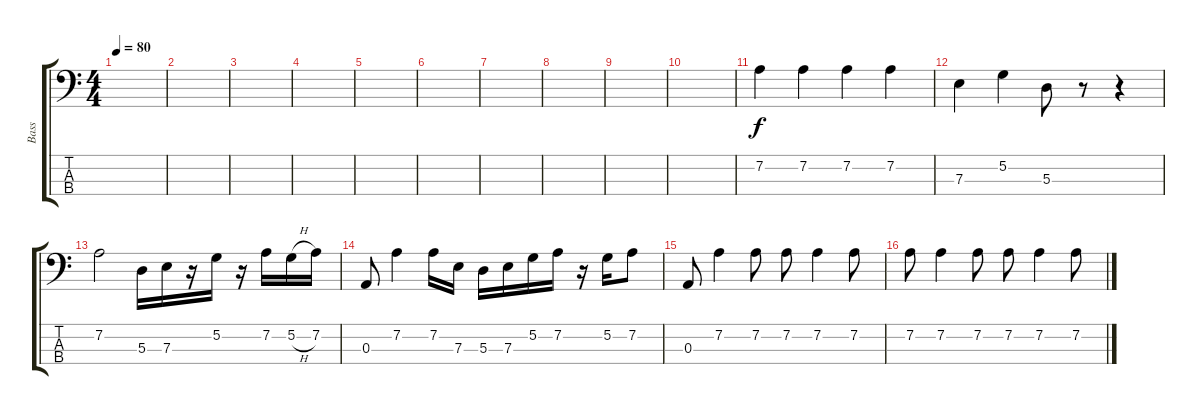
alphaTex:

\track ("Bass" "Bass") {instrument electricbasspick}
\staff {score tabs}
\tuning (G2 D2 A1 E1) {hide}
\ts (4 4)
\tempo 80
\clef f4
\ks c
|
|
|
|
|
|
|
|
|
|
7.2.4 7.2.4 7.2.4 7.2.4 |
7.3.4 5.2.4 5.3.8 r.8 r.4 |
7.2.2 5.3.16 7.3.16 r.16 5.2.16 r.16 7.2.16 5.2{h}.16 7.2.16 |
0.3.8 7.2.4 7.2.16 7.3.16 5.3.16 7.3.16 5.2.16 7.2.16 r.16 5.2.16 7.2.8 |
0.3.8 7.2.4 7.2.8 7.2.8 7.2.4 7.2.8 |
7.2.8 7.2.4 7.2.8 7.2.8 7.2.4 7.2.8
